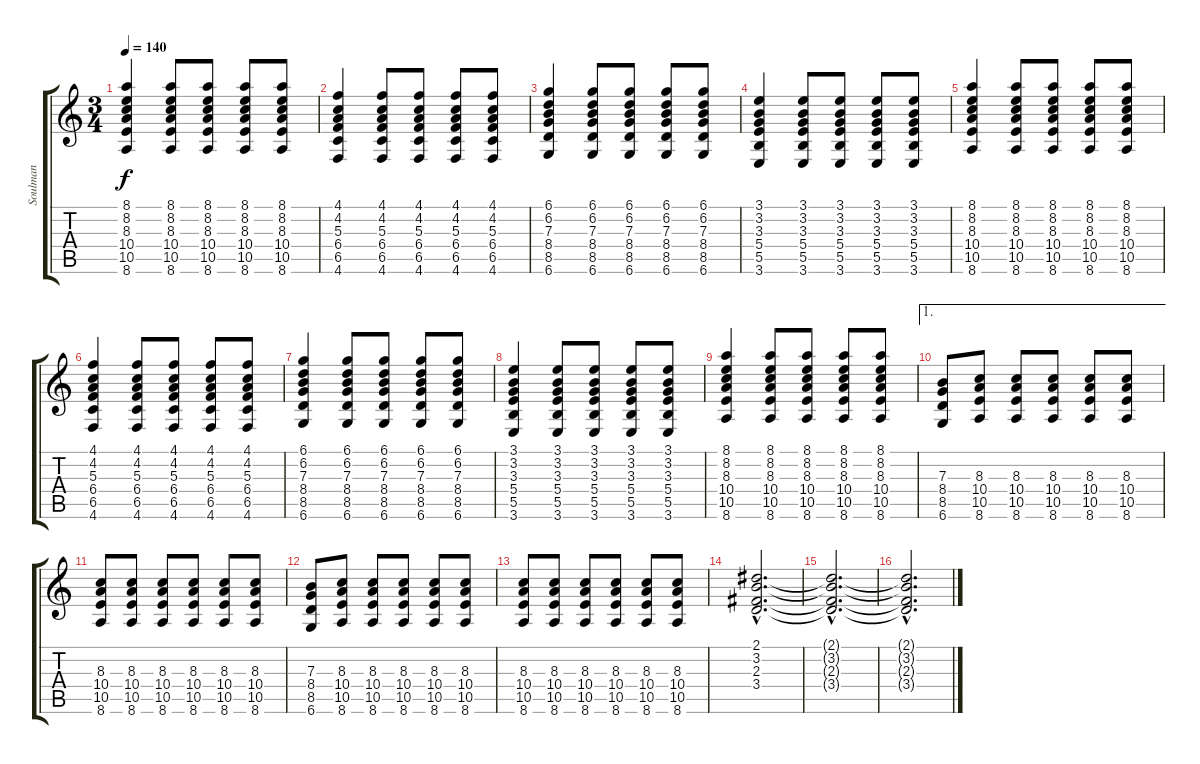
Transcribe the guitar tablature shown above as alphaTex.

\track ("Soulman" "Soulman") {instrument distortionguitar}
\staff {score tabs}
\tuning (Db4 Ab3 E3 B2 Gb2 Db2) {hide}
\ts (3 4)
\tempo 140
\clef g2
\ks c
(8.1 8.2 8.3 10.4 10.5 8.6).4{dy f} (8.1 8.2 8.3 10.4 10.5 8.6).8 (8.1 8.2 8.3 10.4 10.5 8.6).8 (8.1 8.2 8.3 10.4 10.5 8.6).8 (8.1 8.2 8.3 10.4 10.5 8.6).8 |
(4.1 4.2 5.3 6.4 6.5 4.6).4 (4.1 4.2 5.3 6.4 6.5 4.6).8 (4.1 4.2 5.3 6.4 6.5 4.6).8 (4.1 4.2 5.3 6.4 6.5 4.6).8 (4.1 4.2 5.3 6.4 6.5 4.6).8 |
(6.1 6.2 7.3 8.4 8.5 6.6).4 (6.1 6.2 7.3 8.4 8.5 6.6).8 (6.1 6.2 7.3 8.4 8.5 6.6).8 (6.1 6.2 7.3 8.4 8.5 6.6).8 (6.1 6.2 7.3 8.4 8.5 6.6).8 |
(3.1 3.2 3.3 5.4 5.5 3.6).4 (3.1 3.2 3.3 5.4 5.5 3.6).8 (3.1 3.2 3.3 5.4 5.5 3.6).8 (3.1 3.2 3.3 5.4 5.5 3.6).8 (3.1 3.2 3.3 5.4 5.5 3.6).8 |
(8.1 8.2 8.3 10.4 10.5 8.6).4 (8.1 8.2 8.3 10.4 10.5 8.6).8 (8.1 8.2 8.3 10.4 10.5 8.6).8 (8.1 8.2 8.3 10.4 10.5 8.6).8 (8.1 8.2 8.3 10.4 10.5 8.6).8 |
(4.1 4.2 5.3 6.4 6.5 4.6).4 (4.1 4.2 5.3 6.4 6.5 4.6).8 (4.1 4.2 5.3 6.4 6.5 4.6).8 (4.1 4.2 5.3 6.4 6.5 4.6).8 (4.1 4.2 5.3 6.4 6.5 4.6).8 |
(6.1 6.2 7.3 8.4 8.5 6.6).4 (6.1 6.2 7.3 8.4 8.5 6.6).8 (6.1 6.2 7.3 8.4 8.5 6.6).8 (6.1 6.2 7.3 8.4 8.5 6.6).8 (6.1 6.2 7.3 8.4 8.5 6.6).8 |
(3.1 3.2 3.3 5.4 5.5 3.6).4 (3.1 3.2 3.3 5.4 5.5 3.6).8 (3.1 3.2 3.3 5.4 5.5 3.6).8 (3.1 3.2 3.3 5.4 5.5 3.6).8 (3.1 3.2 3.3 5.4 5.5 3.6).8 |
(8.1 8.2 8.3 10.4 10.5 8.6).4 (8.1 8.2 8.3 10.4 10.5 8.6).8 (8.1 8.2 8.3 10.4 10.5 8.6).8 (8.1 8.2 8.3 10.4 10.5 8.6).8 (8.1 8.2 8.3 10.4 10.5 8.6).8 |
\ae 1
(7.3 8.4 8.5 6.6).8 (8.3 10.4 10.5 8.6).8 (8.3 10.4 10.5 8.6).8 (8.3 10.4 10.5 8.6).8 (8.3 10.4 10.5 8.6).8 (8.3 10.4 10.5 8.6).8 |
(8.3 10.4 10.5 8.6).8 (8.3 10.4 10.5 8.6).8 (8.3 10.4 10.5 8.6).8 (8.3 10.4 10.5 8.6).8 (8.3 10.4 10.5 8.6).8 (8.3 10.4 10.5 8.6).8 |
(7.3 8.4 8.5 6.6).8{volume 0} (8.3 10.4 10.5 8.6).8 (8.3 10.4 10.5 8.6).8 (8.3 10.4 10.5 8.6).8 (8.3 10.4 10.5 8.6).8 (8.3 10.4 10.5 8.6).8 |
(8.3 10.4 10.5 8.6).8 (8.3 10.4 10.5 8.6).8 (8.3 10.4 10.5 8.6).8 (8.3 10.4 10.5 8.6).8 (8.3 10.4 10.5 8.6).8 (8.3 10.4 10.5 8.6).8 |
(2.1{hac} 3.2{hac} 2.3{hac} 3.4{hac}).2{d volume 13 instrument distortionguitar} |
(2.1{hac t} 3.2{hac t} 2.3{hac t} 3.4{hac t}).2{d} |
(2.1{hac t} 3.2{hac t} 2.3{hac t} 3.4{hac t}).2{d}
